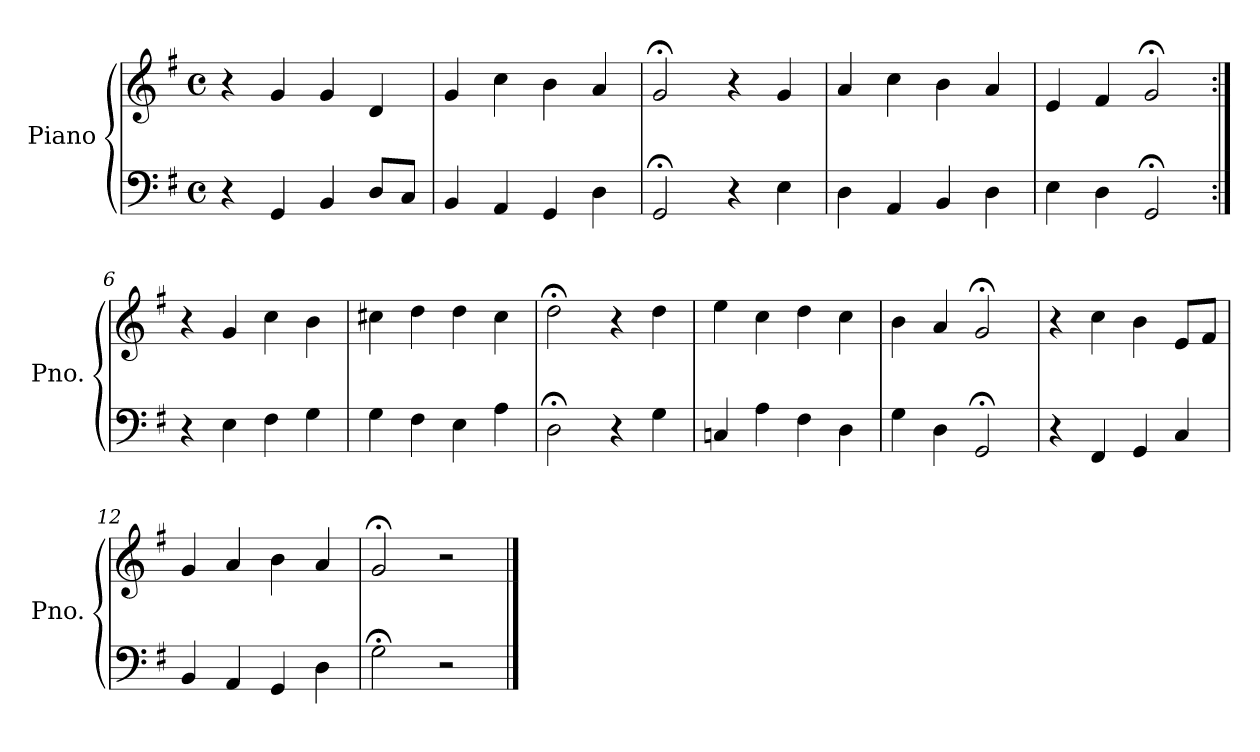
**kern	**kern
*part1	*part1
*staff2	*staff1
*I"Piano	*
*I'Pno.	*
*clefF4	*clefG2
*k[f#]	*k[f#]
*M4/4	*M4/4
*met(c)	*met(c)
=1	=1
4r	4r
4GG/	4g/
4BB/	4g/
8D/L	4d/
8C/J	.
=2	=2
4BB/	4g/
4AA/	4cc\
4GG/	4b\
4D\	4a/
=3	=3
2GG;</	2g;</
4r	4r
4E\	4g/
=4	=4
4D\	4a/
4AA/	4cc\
4BB/	4b\
4D\	4a/
=5	=5
4E\	4e/
4D\	4f#/
2GG;</	2g;</
=6:|!	=6:|!
4r	4r
4E\	4g/
4F#\	4cc\
4G\	4b\
=7	=7
4G\	4cc#X\
4F#\	4dd\
4E\	4dd\
4A\	4cc#\
!!LO:LB:g=z
=8	=8
2D;<\	2dd;<\
4r	4r
4G\	4dd\
=9	=9
4Cn/	4ee\
4A\	4cc\
4F#\	4dd\
4D\	4cc\
=10	=10
4G\	4b\
4D\	4a/
2GG;</	2g;</
=11	=11
4r	4r
4FF#/	4cc\
4GG/	4b\
4C/	8e/L
.	8f#/J
=12	=12
4BB/	4g/
4AA/	4a/
4GG/	4b\
4D\	4a/
=13	=13
2G;<\	2g;</
2r	2r
==	==
*-	*-
